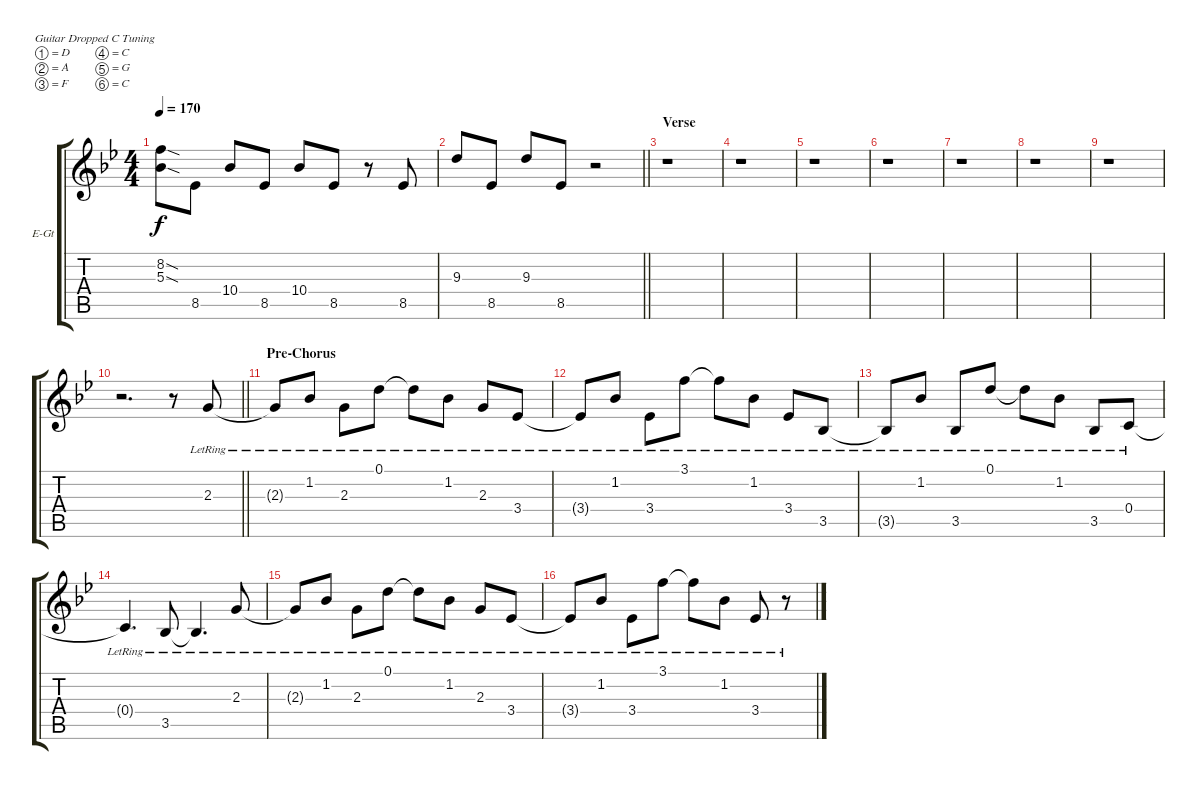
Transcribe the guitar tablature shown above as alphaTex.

\defaultSystemsLayout 4
\bracketExtendMode groupsimilarinstruments
\firstSystemTrackNameOrientation horizontal
\otherSystemsTrackNameOrientation horizontal
\track ("Guitar 2" "E-Gt") {instrument distortionguitar}
\staff {score tabs}
\tuning (D4 A3 F3 C3 G2 C2)
\ts (4 4)
\tempo 170
\clef g2
\ks bb
(8.2{sod t} 5.3{sod t}).8{dy f} 8.5.8 10.4.8 8.5.8 10.4.8 8.5.8 r.8 8.5.8 |
\barLineRight lightlight
9.3.8 8.5.8 9.3.8 8.5.8 r.2 |
\section ("" "Verse")
r.1 |
r.1 |
r.1 |
r.1 |
r.1 |
r.1 |
r.1 |
\barLineRight lightlight
r.2{d} r.8 2.3{lr}.8 |
\section ("" "Pre-Chorus")
2.3{lr t}.8 1.2{lr}.8 2.3{lr}.8 0.1{lr}.8 0.1{lr t}.8 1.2{lr}.8 2.3{lr}.8 3.4{lr}.8 |
3.4{lr t}.8 1.2{lr}.8 3.4{lr}.8 3.1{lr}.8 3.1{lr t}.8 1.2{lr}.8 3.4{lr}.8 3.5{lr}.8 |
3.5{lr t}.8 1.2{lr}.8 3.5{lr}.8 0.1{lr}.8 0.1{lr t}.8 1.2{lr}.8 3.5{lr}.8 0.4{lr}.8 |
0.4{lr t}.4{d} 3.5{lr}.8 3.5{lr t}.4{d} 2.3{lr}.8 |
2.3{lr t}.8 1.2{lr}.8 2.3{lr}.8 0.1{lr}.8 0.1{lr t}.8 1.2{lr}.8 2.3{lr}.8 3.4{lr}.8 |
3.4{lr t}.8 1.2{lr}.8 3.4{lr}.8 3.1{lr}.8 3.1{lr t}.8 1.2{lr}.8 3.4{lr}.8 r.8
